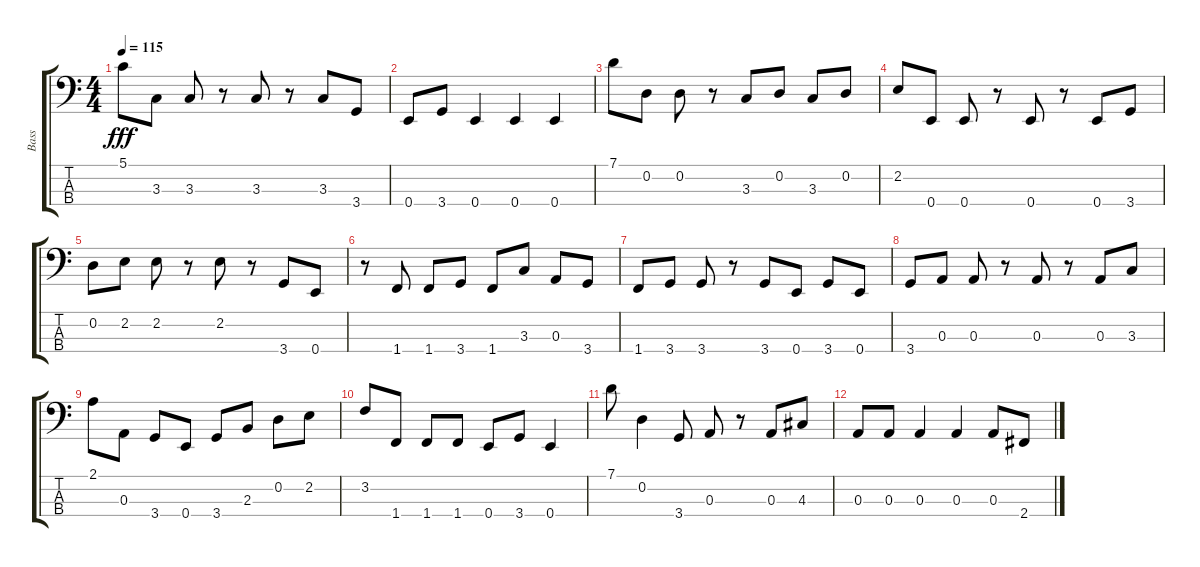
\track ("Bass" "Bass") {instrument electricbassfinger}
\staff {score tabs}
\tuning (G2 D2 A1 E1) {hide}
\ts (4 4)
\tempo 115
\clef f4
\ks c
5.1.8{dy fff} 3.3.8 3.3.8 r.8 3.3.8 r.8 3.3.8 3.4.8 |
0.4.8 3.4.8 0.4.4 0.4.4 0.4.4 |
7.1.8 0.2.8 0.2.8 r.8 3.3.8 0.2.8 3.3.8 0.2.8 |
2.2.8 0.4.8 0.4.8 r.8 0.4.8 r.8 0.4.8 3.4.8 |
0.2.8 2.2.8 2.2.8 r.8 2.2.8 r.8 3.4.8 0.4.8 |
r.8 1.4.8 1.4.8 3.4.8 1.4.8 3.3.8 0.3.8 3.4.8 |
1.4.8 3.4.8 3.4.8 r.8 3.4.8 0.4.8 3.4.8 0.4.8 |
3.4.8 0.3.8 0.3.8 r.8 0.3.8 r.8 0.3.8 3.3.8 |
2.1.8 0.3.8 3.4.8 0.4.8 3.4.8 2.3.8 0.2.8 2.2.8 |
3.2.8 1.4.8 1.4.8 1.4.8 0.4.8 3.4.8 0.4.4 |
7.1.8 0.2.4 3.4.8 0.3.8 r.8 0.3.8 4.3.8 |
0.3.8 0.3.8 0.3.4 0.3.4 0.3.8 2.4.8
